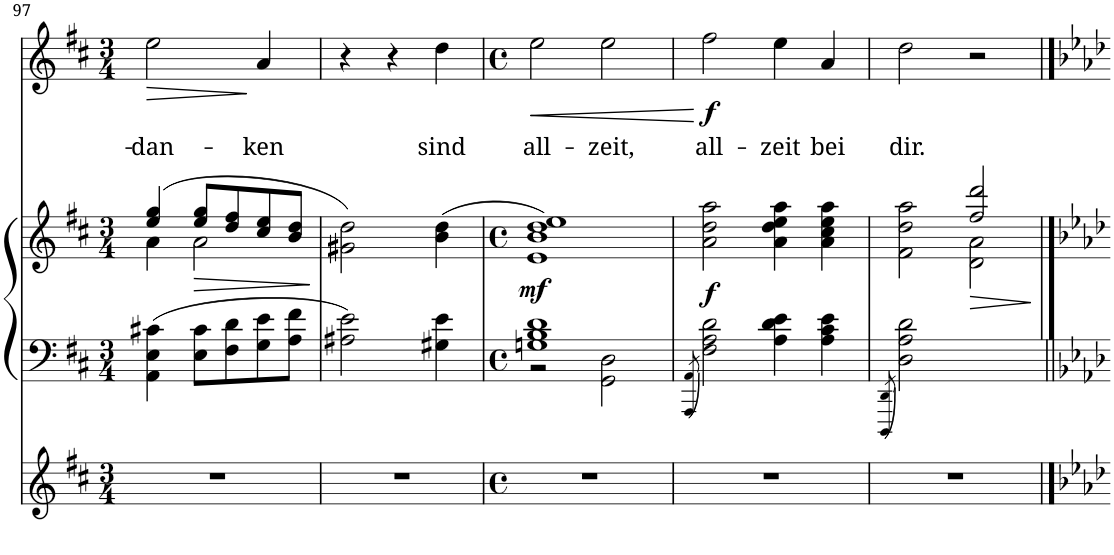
**kern	**kern	**kern	**dynam	**kern	**text	**dynam
*part3	*part2	*part2	*part2	*part1	*part1	*part1
*staff4	*staff3	*staff2	*staff2/3	*staff1	*staff1	*staff1
!!LO:PB:g=z
*clefG2	*clefF4	*clefG2	*	*clefG2	*	*
*k[f#c#]	*k[f#c#]	*k[f#c#]	*	*k[f#c#]	*	*
*D:	*D:	*D:	*	*D:	*	*
*M3/4	*M3/4	*M3/4	*	*M3/4	*	*
=97	=97	=97	=97	=97	=97	=97
*	*	*^	*	*	*	*
!	!	!	!	!	!	!LO:LY:b	!LO:HP:b
2.r	4AA\ 4E\ 4c#X\	(4ee/ 4gg/	4a\	.	2ee\	-dan-	>
!	!	!	!	!LO:HP:b	!	!	!
.	8E\ 8c#\L	8ee/ 8gg/L	2a\	>	.	.	.
.	8F#\ 8d\	8dd/ 8ff#/	.	.	.	.	.
!	!	!	!	!	!	!LO:LY:b	!
.	8G\ 8e\	8cc#/ 8ee/	.	.	4a/	-ken	]
.	8A\ 8f#\J	8b/ 8dd/J	.	.	.	.	.
*	*	*v	*v	*	*	*	*
=98	=98	=98	=98	=98	=98	=98
2.r	2A#X\ 2e\	2g#X\ 2dd\)	.	4r	.	.
.	.	.	.	4r	.	.
!	!	!	!	!	!LO:LY:b	!
.	4G#X\ 4e\	(4b\ 4dd\	.	4dd\	sind	.
=99	=99	=99	=99	=99	=99	=99
*M4/4	*M4/4	*M4/4	*	*M4/4	*	*
*met(c)	*met(c)	*met(c)	*	*met(c)	*	*
*	*^	*	*	*	*	*
!	!	!	!	!LO:DY:b	!	!LO:LY:b	!LO:HP:b
1r	1Gn 1B 1d	2r	1e 1b 1dd 1ee)	mf	2ee\	all-	<
!	!	!	!	!	!	!LO:LY:b	!
.	.	2GG\ 2D\	.	.	2ee\	-zeit,	.
*	*v	*v	*	*	*	*	*
.	.	.	.	.	.	[
=100	=100	=100	=100	=100	=100	=100
.	8qAAA/ 8qAA/	.	.	.	.	.
!	!	!	!LO:DY:b	!	!LO:LY:b	!LO:DY:b
1r	2F#\ 2A\ 2d\	2a\ 2dd\ 2aa\	f	2ff#\	all-	f
!	!	!	!	!	!LO:LY:b	!
.	4A\ 4d\ 4e\	4a\ 4dd\ 4ee\ 4aa\	.	4ee\	-zeit	.
!	!	!	!	!	!LO:LY:b	!
.	4A\ 4c#\ 4e\	4a\ 4cc#\ 4ee\ 4aa\	.	4a/	bei	.
=101	=101	=101	=101	=101	=101	=101
.	8qDDD/ 8qDD/	.	.	.	.	.
*	*	*^	*	*	*	*
!	!	!	!	!	!	!LO:LY:b	!
1r	2D\ 2A\ 2d\	2f#\ 2dd\ 2aa\	2ryy	.	2dd\	dir.	.
.	2ryy	2ff#/ 2ddd/	2d\ 2a\	.	2r	.	.
*	*	*v	*v	*	*	*	*
.	.	.	]	.	.	.
==	==	==	==	==	==	==
*-	*-	*-	*-	*-	*-	*-
